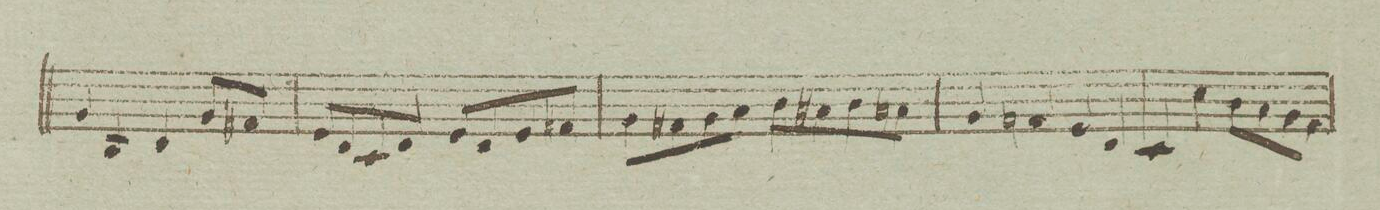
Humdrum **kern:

**kern	**dynam
*I"Violino. 2do	*
*clefG2	*
*k[]	*
*met(c)	*
*M4/4	*
4g/	.
4B/	.
4d/	.
8g/L	.
8f#X/J	.
=42	=42
8e/L	.
8d/	.
8c/	.
8d/J	.
8e/L	.
8d/	.
8e/	.
8f#X/J	.
=43	=43
8g\L	.
8f#X\	.
8g\	.
8a\J	.
8b\L	.
8a#X\	.
8b\	.
8an\J	.
=44	=44
4g/	.
4fn/	.
4e/	.
4d/	.
=45	=45
4c/	.
4cc\	.
8b\L	.
8a\	.
8g\	.
8f\J	.
=46	=46
*-	*-
